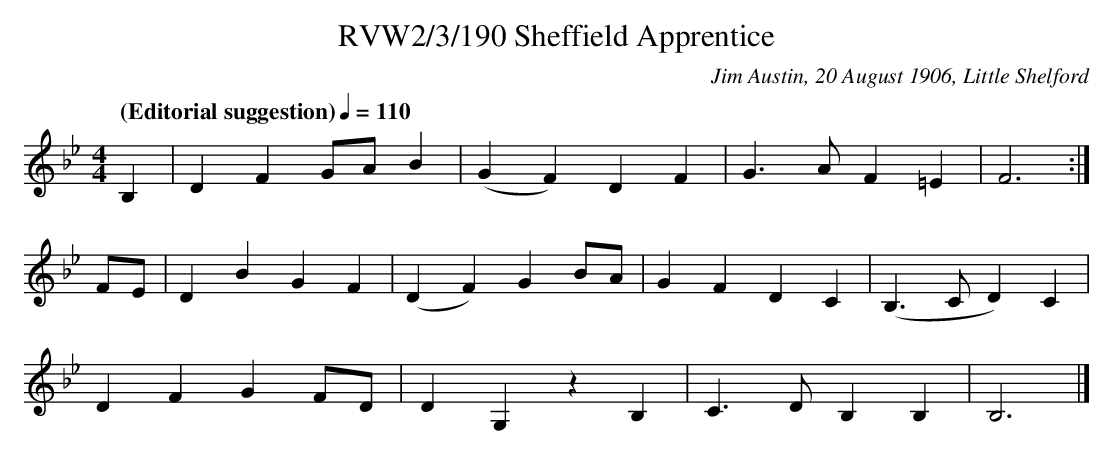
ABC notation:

X:1
T:RVW2/3/190 Sheffield Apprentice
C:Jim Austin, 20 August 1906, Little Shelford
L:1/4
Q: "(Editorial suggestion)" 1/4=110
M:4/4
K:Bb
B, | D F G/2A/2 B | (G F) D F | G3/2 A/2 F =E | F3 :|$
F/2E/2 | D B G F | (D F) G B/2A/2 | G F D C | (B,3/2 C/2 D) C |$
D F G F/2D/2 | D G, z B, | C3/2 D/2 B, B, | B,3 |]
